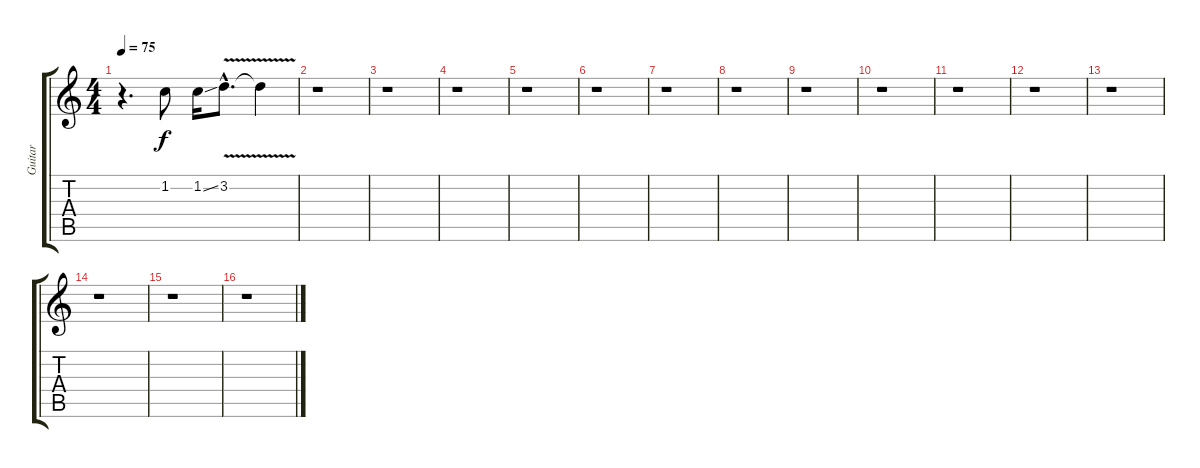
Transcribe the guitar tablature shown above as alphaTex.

\track ("Guitar" "Guitar") {instrument acousticguitarsteel}
\staff {score tabs}
\tuning (E4 B3 G3 D3 A2 E2) {hide}
\ts (4 4)
\tempo 75
\clef g2
\ks c
r.4{d dy f} 1.2.8 1.2{ss}.16 3.2{v hac}.8{d} 3.2{t}.4 |
r.1 |
r.1 |
r.1 |
r.1 |
r.1 |
r.1 |
r.1 |
r.1 |
r.1 |
r.1 |
r.1 |
r.1 |
r.1 |
r.1 |
r.1
